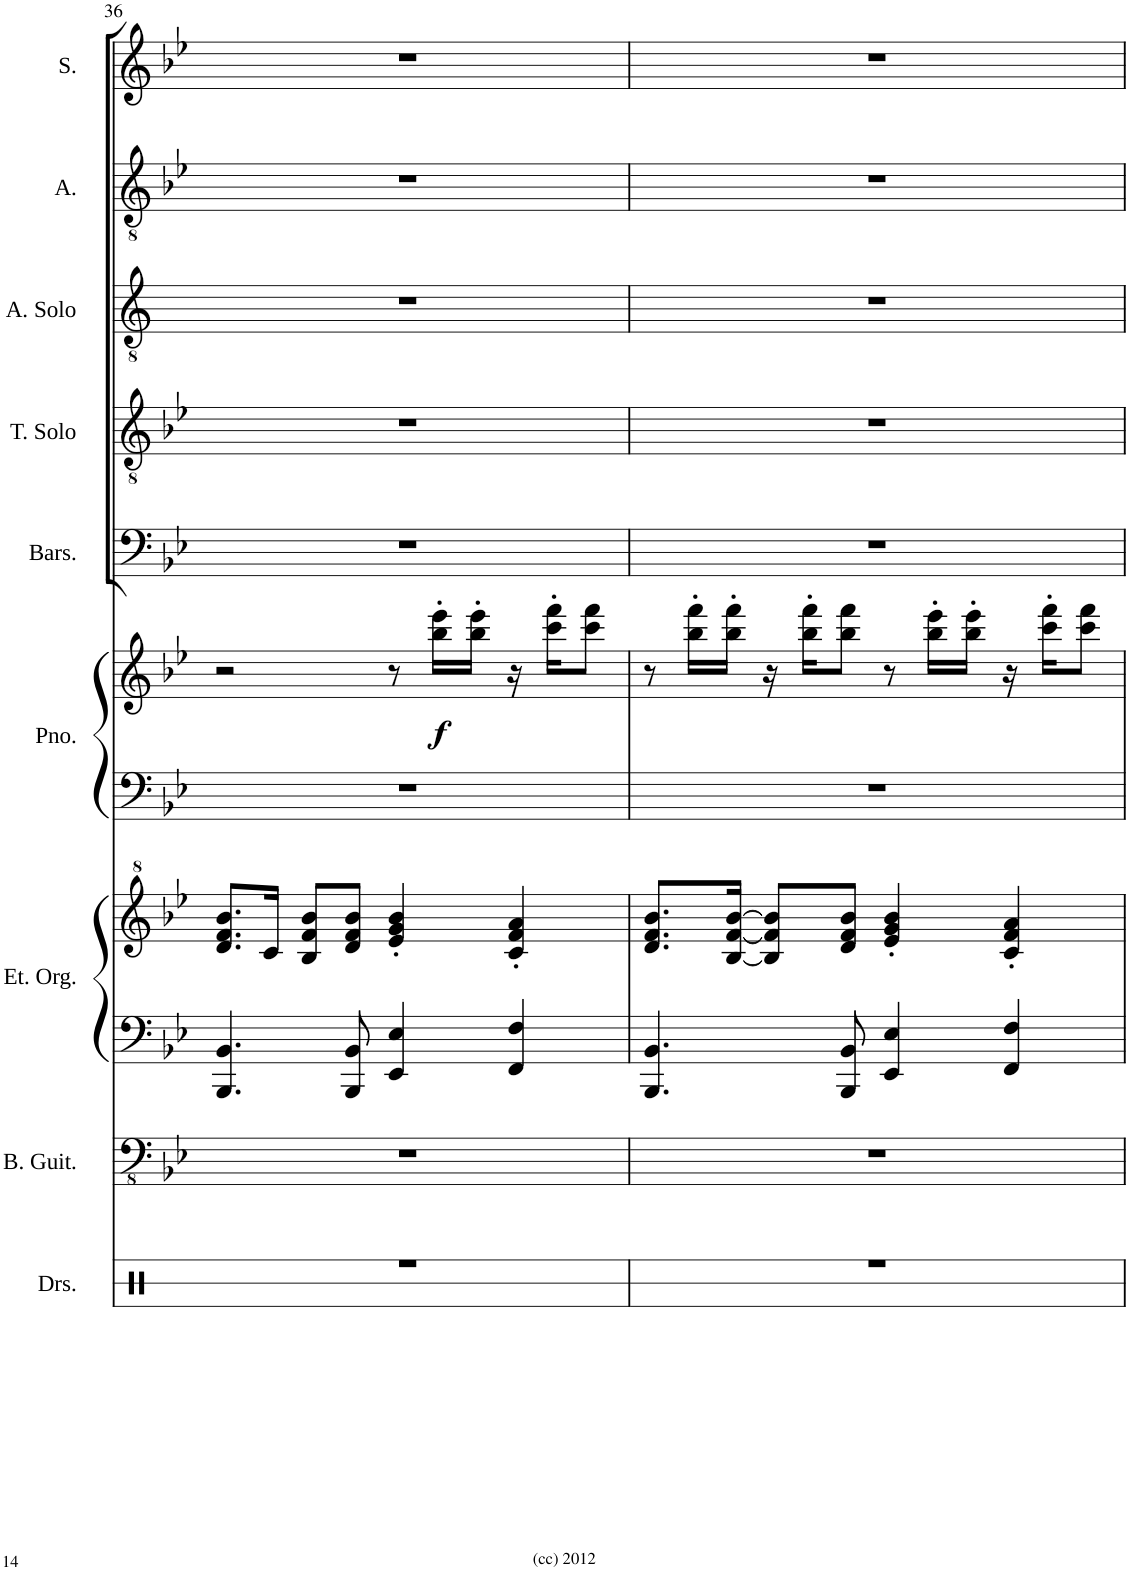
**kern	**kern	**kern	**kern	**kern	**kern	**dynam	**kern	**kern	**kern	**kern	**kern
*part9	*part8	*part7	*part7	*part6	*part6	*part6	*part5	*part4	*part3	*part2	*part1
*staff11	*staff10	*staff9	*staff8	*staff7	*staff6	*staff6/7	*staff5	*staff4	*staff3	*staff2	*staff1
*I"Drumset	*I"Bass Guitar	*I"Electronic Organ	*	*I"Piano	*	*	*I"Baritones	*I"Tenor Solo	*I"Alto Solo	*I"Alto	*I"Soprano
*I'Drs.	*I'B. Guit.	*I'Et. Org.	*	*I'Pno.	*	*	*I'Bars.	*I'T. Solo	*I'A. Solo	*I'A.	*I'S.
!!LO:PB:g=z
*clefX	*clefFv4	*clefF4	*clefG^2	*clefF4	*clefG2	*	*clefF4	*clefGv2	*clefGv2	*clefGv2	*clefG2
*k[]	*k[b-e-]	*k[b-e-]	*k[b-e-]	*k[b-e-]	*k[b-e-]	*	*k[b-e-]	*k[b-e-]	*k[]	*k[b-e-]	*k[b-e-]
*M4/4	*M4/4	*M4/4	*M4/4	*M4/4	*M4/4	*	*M4/4	*M4/4	*M4/4	*M4/4	*M4/4
=36	=36	=36	=36	=36	=36	=36	=36	=36	=36	=36	=36
1r	1r	4.BBB-/ 4.BB-/	8.dd/ 8.ff/ 8.bb-/L	1r	2r	.	1r	1r	1r	1r	1r
.	.	.	16cc/Jk	.	.	.	.	.	.	.	.
.	.	.	8b-/ 8ff/ 8bb-/L	.	.	.	.	.	.	.	.
.	.	8BBB-/ 8BB-/	8dd/ 8ff/ 8bb-/J	.	.	.	.	.	.	.	.
.	.	4EE-/ 4E-/	4ee-/' 4gg/' 4bb-/'	.	8r	.	.	.	.	.	.
!	!	!	!	!	!	!LO:DY:b	!	!	!	!	!
.	.	.	.	.	16bb-\' 16eee-\'LL	f	.	.	.	.	.
.	.	.	.	.	16bb-\' 16eee-\'JJ	.	.	.	.	.	.
.	.	4FF/ 4F/	4cc/' 4ff/' 4aa/'	.	16r	.	.	.	.	.	.
.	.	.	.	.	16ccc\' 16fff\'KL	.	.	.	.	.	.
.	.	.	.	.	8ccc\ 8fff\J	.	.	.	.	.	.
=37	=37	=37	=37	=37	=37	=37	=37	=37	=37	=37	=37
1r	1r	4.BBB-/ 4.BB-/	8.dd/ 8.ff/ 8.bb-/L	1r	8r	.	1r	1r	1r	1r	1r
.	.	.	.	.	16bb-\' 16fff\'LL	.	.	.	.	.	.
.	.	.	[16b-/ [16ff/ [16bb-/Jk	.	16bb-\' 16fff\'JJ	.	.	.	.	.	.
.	.	.	8b-/] 8ff/] 8bb-/]L	.	16r	.	.	.	.	.	.
.	.	.	.	.	16bb-\' 16fff\'KL	.	.	.	.	.	.
.	.	8BBB-/ 8BB-/	8dd/ 8ff/ 8bb-/J	.	8bb-\ 8fff\J	.	.	.	.	.	.
.	.	4EE-/ 4E-/	4ee-/' 4gg/' 4bb-/'	.	8r	.	.	.	.	.	.
.	.	.	.	.	16bb-\' 16eee-\'LL	.	.	.	.	.	.
.	.	.	.	.	16bb-\' 16eee-\'JJ	.	.	.	.	.	.
.	.	4FF/ 4F/	4cc/' 4ff/' 4aa/'	.	16r	.	.	.	.	.	.
.	.	.	.	.	16ccc\' 16fff\'KL	.	.	.	.	.	.
.	.	.	.	.	8ccc\ 8fff\J	.	.	.	.	.	.
=	=	=	=	=	=	=	=	=	=	=	=
*-	*-	*-	*-	*-	*-	*-	*-	*-	*-	*-	*-
